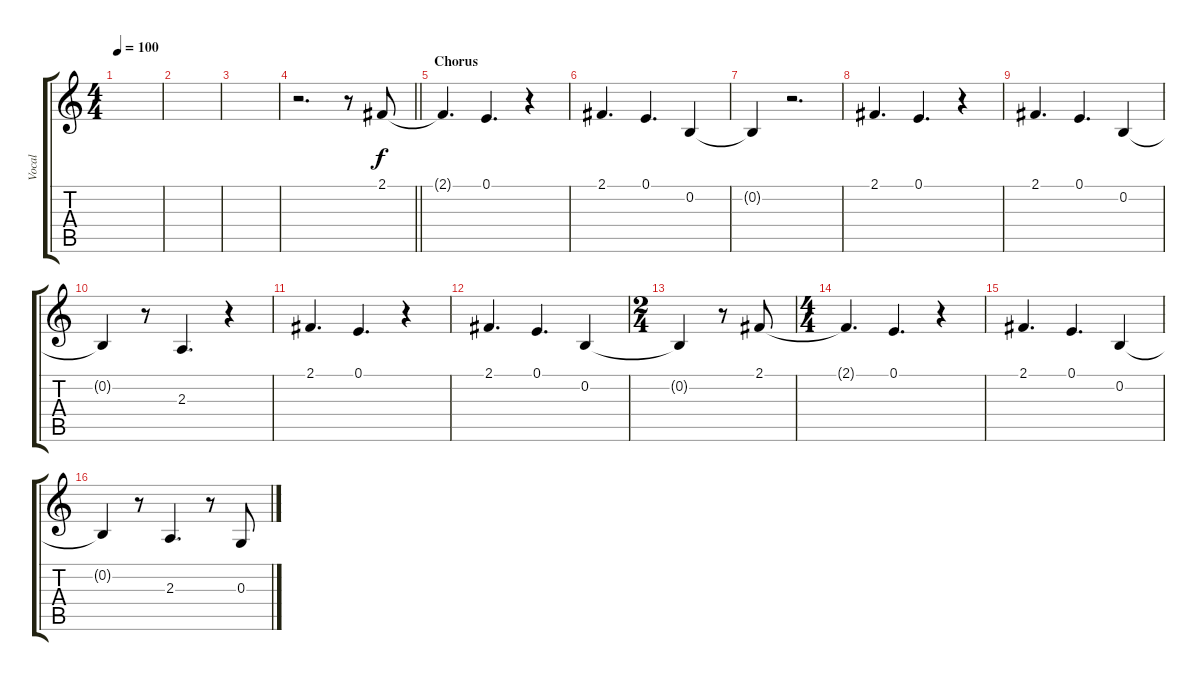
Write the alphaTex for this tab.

\track ("Vocal" "Vocal") {instrument acousticgrandpiano}
\staff {score tabs}
\tuning (E4 B3 G3 D3 A2 E2) {hide}
\ts (4 4)
\tempo 100
\clef g2
\ks c
|
|
|
\barLineRight lightlight
r.2{d} r.8 2.1.8 |
\section ("" "Chorus")
2.1{t}.4{d} 0.1.4{d} r.4 |
2.1.4{d} 0.1.4{d} 0.2.4 |
0.2{t}.4 r.2{d} |
2.1.4{d} 0.1.4{d} r.4 |
2.1.4{d} 0.1.4{d} 0.2.4 |
0.2{t}.4 r.8 2.3.4{d} r.4 |
2.1.4{d} 0.1.4{d} r.4 |
2.1.4{d} 0.1.4{d} 0.2.4 |
\ts (2 4)
0.2{t}.4 r.8 2.1.8 |
\ts (4 4)
2.1{t}.4{d} 0.1.4{d} r.4 |
2.1.4{d} 0.1.4{d} 0.2.4 |
0.2{t}.4 r.8 2.3.4{d} r.8 0.3.8
